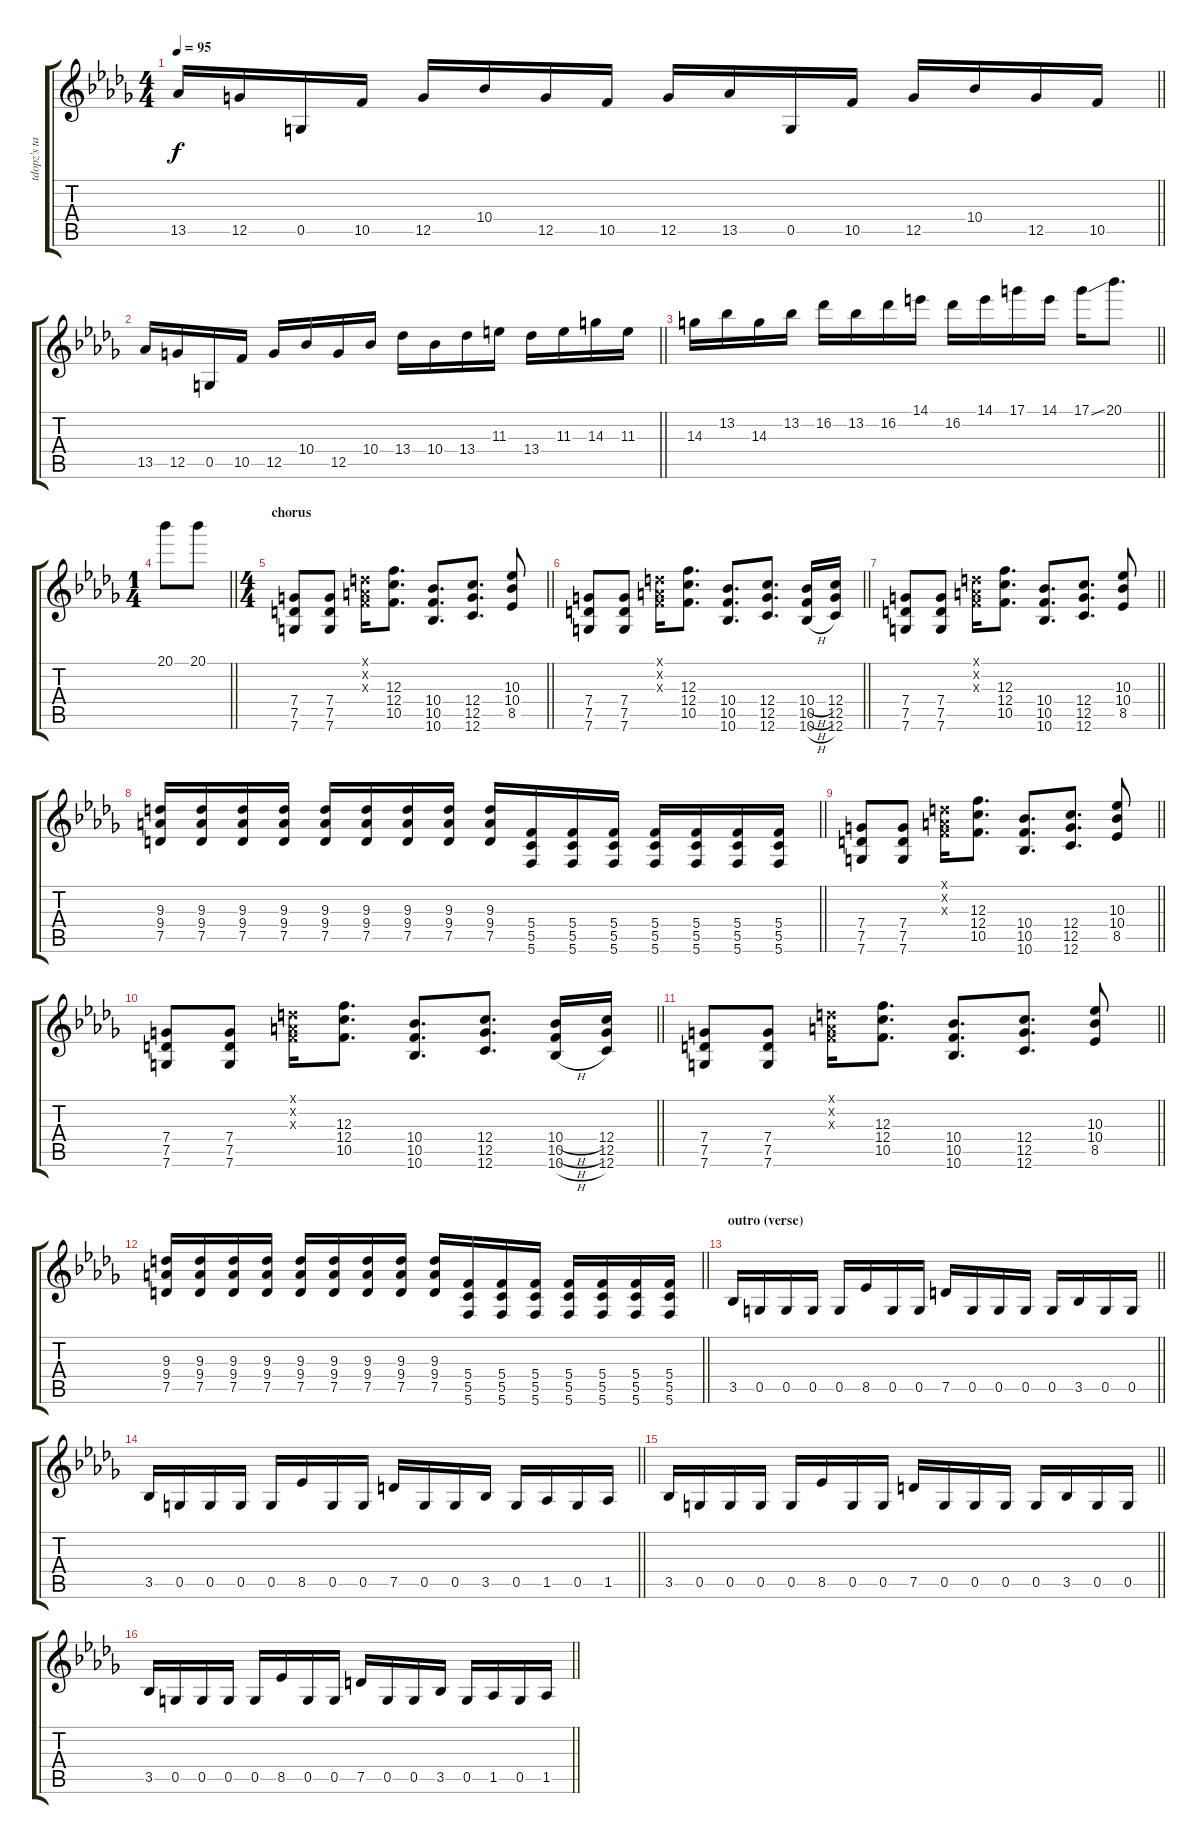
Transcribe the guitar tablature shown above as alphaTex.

\track ("tdopz's tab" "tdopz's ta") {instrument distortionguitar}
\staff {score tabs}
\tuning (D4 A3 F3 C3 G2 C2) {hide}
\ts (4 4)
\tempo 95
\clef g2
\barLineRight lightlight
\ks db
13.5.16{dy f} 12.5.16 0.5.16 10.5.16 12.5.16 10.4.16 12.5.16 10.5.16 12.5.16 13.5.16 0.5.16 10.5.16 12.5.16 10.4.16 12.5.16 10.5.16 |
\barLineRight lightlight
13.5.16 12.5.16 0.5.16 10.5.16 12.5.16 10.4.16 12.5.16 10.4.16 13.4.16 10.4.16 13.4.16 11.3.16 13.4.16 11.3.16 14.3.16 11.3.16 |
\barLineRight lightlight
14.3.16 13.2.16 14.3.16 13.2.16 16.2.16 13.2.16 16.2.16 14.1.16 16.2.16 14.1.16 17.1.16 14.1.16 17.1{ss}.16 20.1.8{d} |
\ts (1 4)
\barLineRight lightlight
20.1.8 20.1.8 |
\ts (4 4)
\section ("" "chorus")
\barLineRight lightlight
(7.4 7.5 7.6).8 (7.4 7.5 7.6).8 (0.1{x} 0.2{x} 0.3{x}).16 (12.3 12.4 10.5).8{d} (10.4 10.5 10.6).8{d} (12.4 12.5 12.6).8{d} (10.3 10.4 8.5).8 |
\barLineRight lightlight
(7.4 7.5 7.6).8 (7.4 7.5 7.6).8 (0.1{x} 0.2{x} 0.3{x}).16 (12.3 12.4 10.5).8{d} (10.4 10.5 10.6).8{d} (12.4 12.5 12.6).8{d} (10.4{h} 10.5{h} 10.6{h}).16 (12.4 12.5 12.6).16 |
\barLineRight lightlight
(7.4 7.5 7.6).8 (7.4 7.5 7.6).8 (0.1{x} 0.2{x} 0.3{x}).16 (12.3 12.4 10.5).8{d} (10.4 10.5 10.6).8{d} (12.4 12.5 12.6).8{d} (10.3 10.4 8.5).8 |
\barLineRight lightlight
(9.3 9.4 7.5).16 (9.3 9.4 7.5).16 (9.3 9.4 7.5).16 (9.3 9.4 7.5).16 (9.3 9.4 7.5).16 (9.3 9.4 7.5).16 (9.3 9.4 7.5).16 (9.3 9.4 7.5).16 (9.3 9.4 7.5).16 (5.4 5.5 5.6).16 (5.4 5.5 5.6).16 (5.4 5.5 5.6).16 (5.4 5.5 5.6).16 (5.4 5.5 5.6).16 (5.4 5.5 5.6).16 (5.4 5.5 5.6).16 |
\barLineRight lightlight
(7.4 7.5 7.6).8 (7.4 7.5 7.6).8 (0.1{x} 0.2{x} 0.3{x}).16 (12.3 12.4 10.5).8{d} (10.4 10.5 10.6).8{d} (12.4 12.5 12.6).8{d} (10.3 10.4 8.5).8 |
\barLineRight lightlight
(7.4 7.5 7.6).8 (7.4 7.5 7.6).8 (0.1{x} 0.2{x} 0.3{x}).16 (12.3 12.4 10.5).8{d} (10.4 10.5 10.6).8{d} (12.4 12.5 12.6).8{d} (10.4{h} 10.5{h} 10.6{h}).16 (12.4 12.5 12.6).16 |
\barLineRight lightlight
(7.4 7.5 7.6).8 (7.4 7.5 7.6).8 (0.1{x} 0.2{x} 0.3{x}).16 (12.3 12.4 10.5).8{d} (10.4 10.5 10.6).8{d} (12.4 12.5 12.6).8{d} (10.3 10.4 8.5).8 |
\barLineRight lightlight
(9.3 9.4 7.5).16 (9.3 9.4 7.5).16 (9.3 9.4 7.5).16 (9.3 9.4 7.5).16 (9.3 9.4 7.5).16 (9.3 9.4 7.5).16 (9.3 9.4 7.5).16 (9.3 9.4 7.5).16 (9.3 9.4 7.5).16 (5.4 5.5 5.6).16 (5.4 5.5 5.6).16 (5.4 5.5 5.6).16 (5.4 5.5 5.6).16 (5.4 5.5 5.6).16 (5.4 5.5 5.6).16 (5.4 5.5 5.6).16 |
\section ("" "outro (verse)")
\barLineRight lightlight
3.5.16 0.5.16 0.5.16 0.5.16 0.5.16 8.5.16 0.5.16 0.5.16 7.5.16 0.5.16 0.5.16 0.5.16 0.5.16 3.5.16 0.5.16 0.5.16 |
\barLineRight lightlight
3.5.16 0.5.16 0.5.16 0.5.16 0.5.16 8.5.16 0.5.16 0.5.16 7.5.16 0.5.16 0.5.16 3.5.16 0.5.16 1.5.16 0.5.16 1.5.16 |
\barLineRight lightlight
3.5.16 0.5.16 0.5.16 0.5.16 0.5.16 8.5.16 0.5.16 0.5.16 7.5.16 0.5.16 0.5.16 0.5.16 0.5.16 3.5.16 0.5.16 0.5.16 |
\barLineRight lightlight
3.5.16 0.5.16 0.5.16 0.5.16 0.5.16 8.5.16 0.5.16 0.5.16 7.5.16 0.5.16 0.5.16 3.5.16 0.5.16 1.5.16 0.5.16 1.5.16
